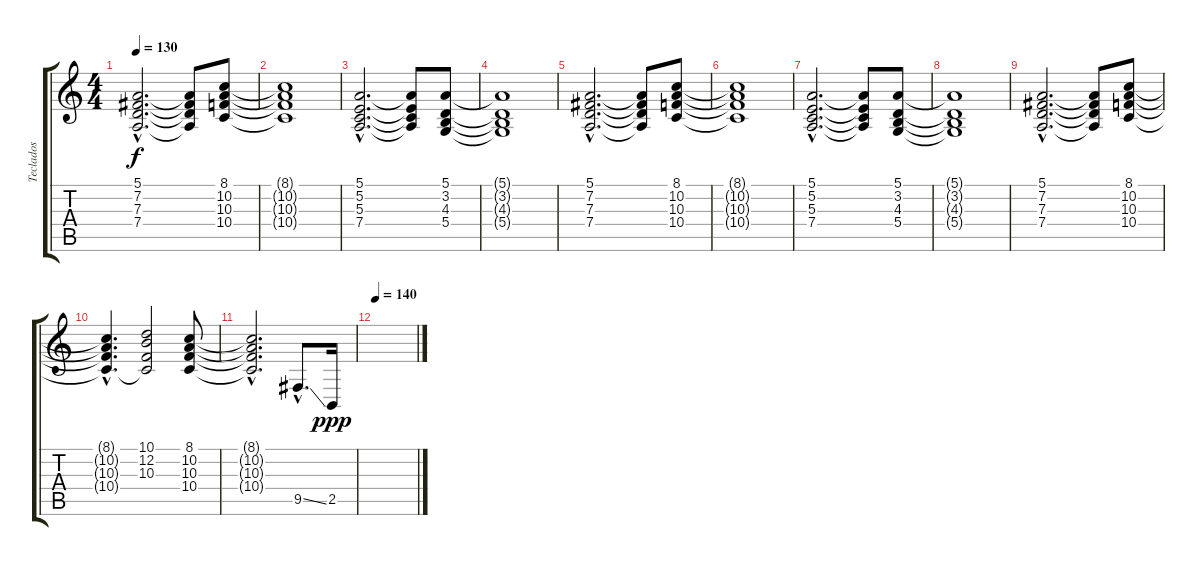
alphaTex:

\track ("Teclados" "Teclados") {instrument stringensemble1}
\staff {score tabs}
\tuning (E4 B3 G3 D3 A2 E2) {hide}
\ts (4 4)
\tempo 130
\clef g2
\ks c
(5.1{hac} 7.2{hac} 7.3{hac} 7.4{hac}).2{d dy f} (5.1{t} 7.2{t} 7.3{t} 7.4{t}).8 (8.1 10.2 10.3 10.4).8 |
(8.1{t} 10.2{t} 10.3{t} 10.4{t}).1 |
(5.1{hac} 5.2{hac} 5.3{hac} 7.4{hac}).2{d} (5.1{t} 5.2{t} 5.3{t} 7.4{t}).8 (5.1 3.2 4.3 5.4).8 |
(5.1{t} 3.2{t} 4.3{t} 5.4{t}).1 |
(5.1{hac} 7.2{hac} 7.3{hac} 7.4{hac}).2{d} (5.1{t} 7.2{t} 7.3{t} 7.4{t}).8 (8.1 10.2 10.3 10.4).8 |
(8.1{t} 10.2{t} 10.3{t} 10.4{t}).1 |
(5.1{hac} 5.2{hac} 5.3{hac} 7.4{hac}).2{d} (5.1{t} 5.2{t} 5.3{t} 7.4{t}).8 (5.1 3.2 4.3 5.4).8 |
(5.1{t} 3.2{t} 4.3{t} 5.4{t}).1 |
(5.1{hac} 7.2{hac} 7.3{hac} 7.4{hac}).2{d} (5.1{t} 7.2{t} 7.3{t} 7.4{t}).8 (8.1 10.2 10.3 10.4).8 |
(8.1{hac t} 10.2{hac t} 10.3{hac t} 10.4{hac t}).4{d} (10.1 12.2 10.3 10.4{t}).2 (8.1 10.2 10.3 10.4).8 |
(8.1{hac t} 10.2{hac t} 10.3{hac t} 10.4{hac t}).2{d} 9.5{ss hac}.8{d volume 11 instrument distortionguitar} 2.5.16{dy ppp} |
\tempo 140
